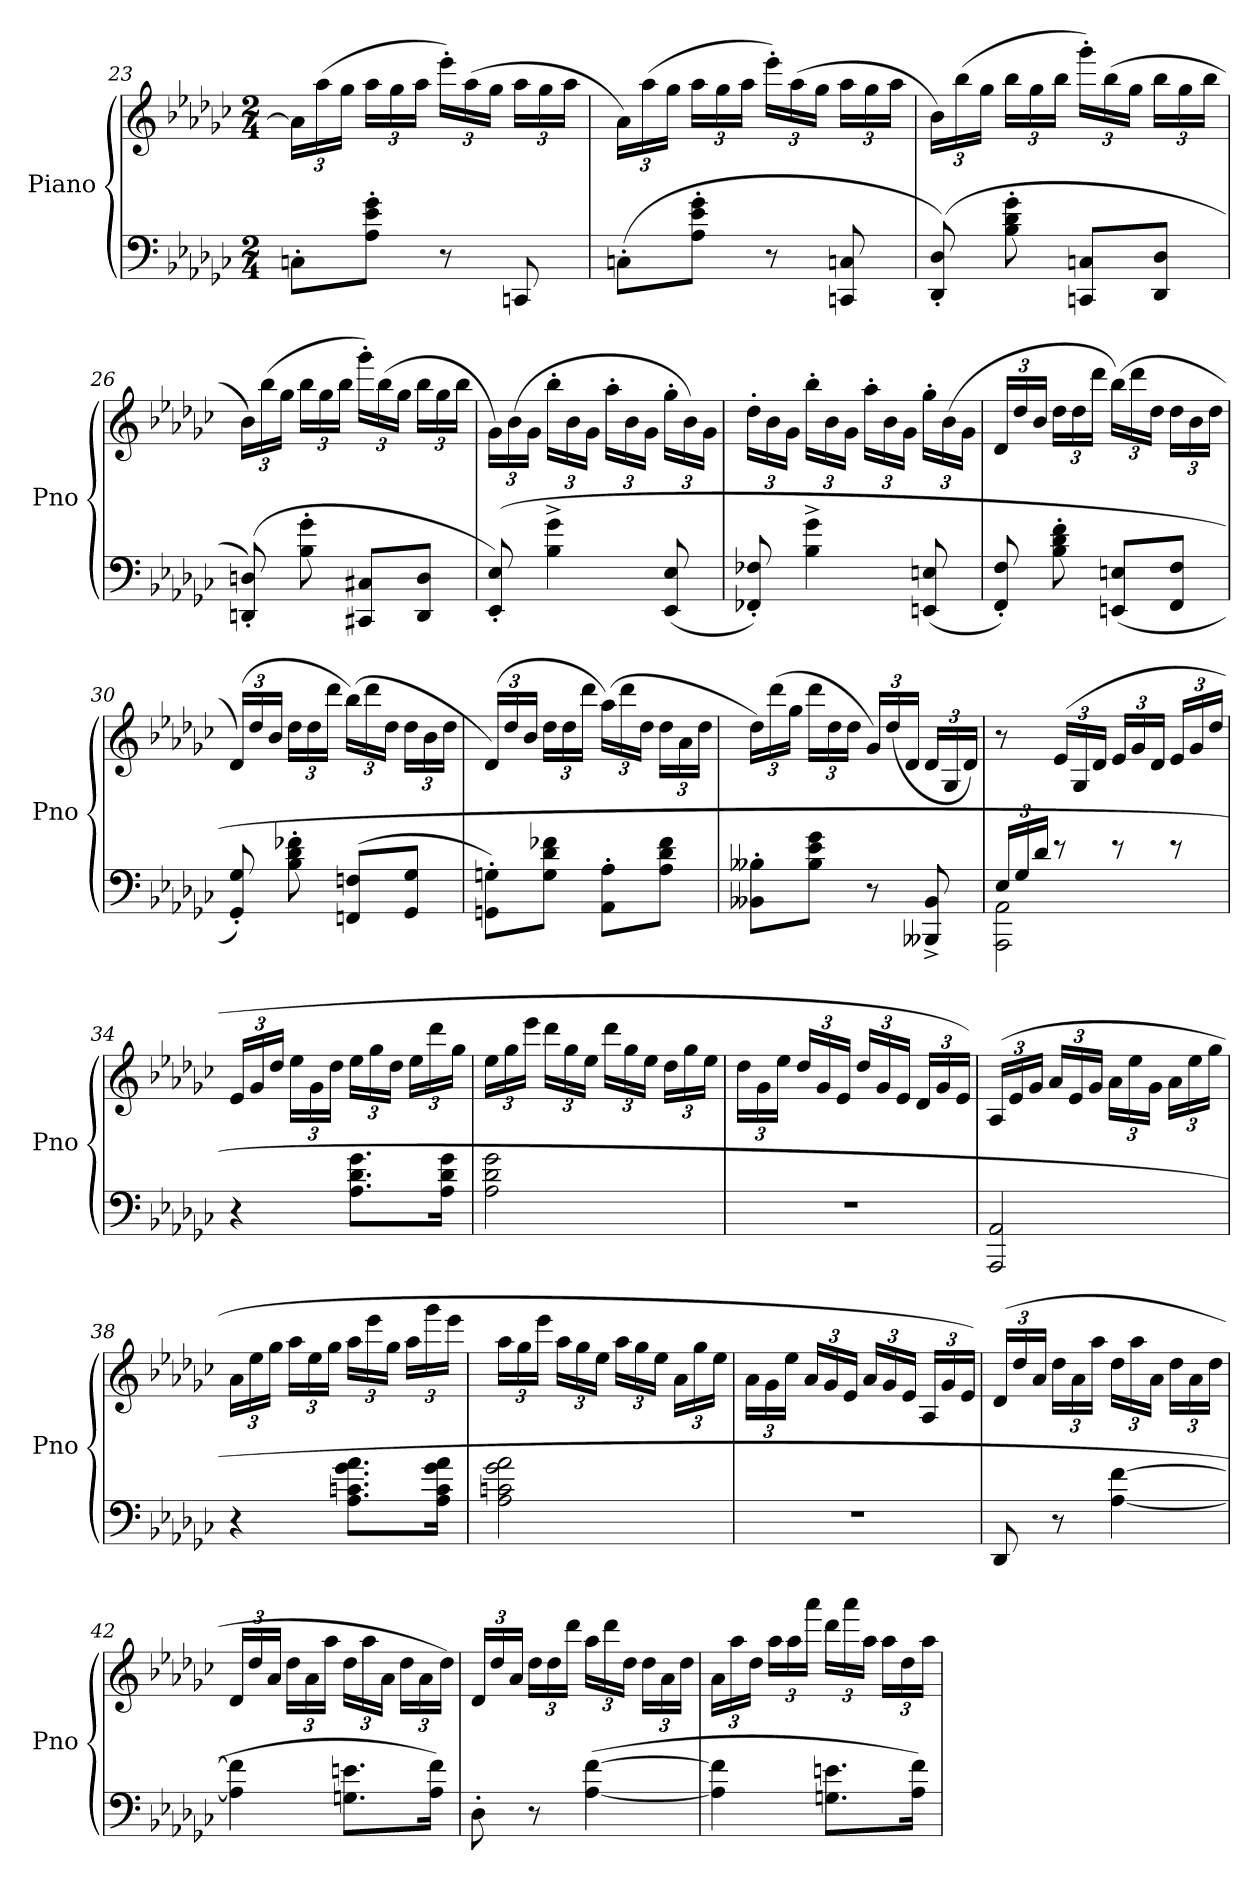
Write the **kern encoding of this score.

**kern	**kern
*part1	*part1
*staff2	*staff1
*I"Piano	*
*I'Pno	*
*clefF4	*clefG2
*k[b-e-a-d-g-c-]	*k[b-e-a-d-g-c-]
*M2/4	*M2/4
=23	=23
8Cn'\L	24a-\LL]
.	(24aa-\
.	24gg-\JJ
8A-'\ 8e-'\ 8g-'\J	24aa-\LL
.	24gg-\
.	24aa-\JJ
8r	24eee-'\LL)
.	(24aa-\
.	24gg-\JJ
8CCn/	24aa-\LL
.	24gg-\
.	24aa-\JJ
=24	=24
(8Cn'\L	24a-\LL)
.	(24aa-\
.	24gg-\JJ
8A-'\ 8e-'\ 8g-'\J	24aa-\LL
.	24gg-\
.	24aa-\JJ
8r	24eee-'\LL)
.	(24aa-\
.	24gg-\JJ
8CCn/ 8Cn/	24aa-\LL
.	24gg-\
.	24aa-\JJ
=25	=25
(8DD-'/ 8D-'/)	24b-\LL)
.	(24bb-\
.	24gg-\JJ
8B-'\ 8d-'\ 8g-'\	24bb-\LL
.	24gg-\
.	24bb-\JJ
8CCn/ 8Cn/L	24ggg-'\LL)
.	(24bb-\
.	24gg-\JJ
8DD-/ 8D-/J	24bb-\LL
.	24gg-\
.	24bb-\JJ
=26	=26
(8DDn'/ 8Dn'/)	24b-\LL)
.	(24bb-\
.	24gg-\JJ
8B-'\ 8g-'\	24bb-\LL
.	24gg-\
.	24bb-\JJ
8CC#X/ 8C#X/L	24ggg-'\LL)
.	(24bb-\
.	24gg-\JJ
8DD/ 8D/J	24bb-\LL
.	24gg-\
.	24bb-\JJ
=27	=27
(8EE-'/ 8E-'/)	24g-\LL)
.	(24b-\
.	24g-\JJ
4B-^\ 4g-^\	24bb-'\LL
.	24b-\
.	24g-\JJ
.	24aa-'\LL
.	24b-\
.	24g-\JJ
(8EE-/ 8E-/	24gg-'\LL
.	24b-\)
.	24g-\JJ
=28	=28
8FF-X'/ 8F-X'/)	24dd-'\LL
.	24b-\
.	24g-\JJ
4B-^\ 4g-^\	24bb-'\LL
.	24b-\
.	24g-\JJ
.	24aa-'\LL
.	24b-\
.	24g-\JJ
(8EEn/ 8En/	24gg-'\LL
.	(24b-\
.	24g-\JJ
=29	=29
8FF'/ 8F'/)	24d-/LL
.	24dd-/
.	24b-/JJ
8B-'\ 8d-'\ 8f'\	24dd-\LL
.	24dd-\
.	24ddd-\JJ
(8EEn/ 8En/L	(24bb-\LL)
.	24ddd-\
.	24dd-\JJ
8FF/ 8F/J	24dd-\LL
.	24b-\
.	24dd-\JJ
=30	=30
8GG-'/ 8G-'/)	(24d-/LL)
.	24dd-/
.	24b-/JJ
8B-'\ 8d-'\ 8f-X'\	24dd-\LL
.	24dd-\
.	24ddd-\JJ
(8FFn/ 8Fn/L	(24bb-\LL)
.	24ddd-\
.	24dd-\JJ
8GG-/ 8G-/J	24dd-\LL
.	24b-\
.	24dd-\JJ
=31	=31
8GGn'\ 8Gn'\L)	(24d-/LL)
.	24dd-/
.	24b-/JJ
8G\ 8d-\ 8f-X\J	24dd-\LL
.	24dd-\
.	24ddd-\JJ
8AA-'\ 8A-'\L	(24aa-\LL)
.	24ddd-\
.	24dd-\JJ
8A-\ 8d-\ 8f-\J	24dd-\LL
.	24a-\
.	24dd-\JJ
=32	=32
8BB--X'\ 8B--X'\L	24dd-\LL)
.	(24ddd-\
.	24gg-\JJ
8B--\ 8e-\ 8g-\J	24ddd-\LL
.	24dd-\
.	24dd-\JJ
8r	24g-/LL)
.	(24dd-/
.	24d-/JJ
8BBB--X^/ 8BB--^/	24d-/LL
.	24G-/
.	24d-/JJ)
=33	=33
*^	*
24E-/LL	2AAA-\ 2AA-\	8r
24G-/	.	.
24d-/JJ	.	.
8r	.	(24e-/LL
.	.	24G-/
.	.	24d-/JJ
8r	.	24e-/LL
.	.	24g-/
.	.	24d-/JJ
8r	.	24e-/LL
.	.	24g-/
.	.	24dd-/JJ
*v	*v	*
=34	=34
4r	24e-/LL
.	24g-/
.	24dd-/JJ
.	24ee-\LL
.	24g-\
.	24dd-\JJ
8.A-\ 8.d-\ 8.g-\L	24ee-\LL
.	24gg-\
.	24dd-\JJ
.	24ee-\LL
.	24ddd-\
16A-\ 16d-\ 16g-\Jk	.
.	24gg-\JJ
=35	=35
2A-\ 2d-\ 2g-\	24ee-\LL
.	24gg-\
.	24eee-\JJ
.	24ddd-\LL
.	24gg-\
.	24ee-\JJ
.	24ddd-\LL
.	24gg-\
.	24ee-\JJ
.	24dd-\LL
.	24gg-\
.	24ee-\JJ
=36	=36
2r	24dd-\LL
.	24g-\
.	24ee-\JJ
.	24dd-/LL
.	24g-/
.	24e-/JJ
.	24dd-/LL
.	24g-/
.	24e-/JJ
.	24d-/LL
.	24g-/
.	24e-/JJ)
=37	=37
2AAA-/ 2AA-/	(24A-/LL
.	24e-/
.	24g-/JJ
.	24a-/LL
.	24e-/
.	24g-/JJ
.	24a-\LL
.	24ee-\
.	24g-\JJ
.	24a-\LL
.	24ee-\
.	24gg-\JJ
=38	=38
4r	24a-\LL
.	24ee-\
.	24gg-\JJ
.	24aa-\LL
.	24ee-\
.	24gg-\JJ
8.A-\ 8.cn\ 8.g-\ 8.a-\L	24aa-\LL
.	24eee-\
.	24gg-\JJ
.	24aa-\LL
.	24ggg-\
16A-\ 16c\ 16g-\ 16a-\Jk	.
.	24eee-\JJ
=39	=39
2A-\ 2cn\ 2g-\ 2a-\	24aa-\LL
.	24gg-\
.	24eee-\JJ
.	24aa-\LL
.	24gg-\
.	24ee-\JJ
.	24aa-\LL
.	24gg-\
.	24ee-\JJ
.	24a-\LL
.	24gg-\
.	24ee-\JJ
=40	=40
2r	24a-\LL
.	24g-\
.	24ee-\JJ
.	24a-/LL
.	24g-/
.	24e-/JJ
.	24a-/LL
.	24g-/
.	24e-/JJ
.	24A-/LL
.	24g-/
.	24e-/JJ)
=41	=41
8DD-/	(24d-/LL
.	24dd-/
.	24a-/JJ
8r	24dd-\LL
.	24a-\
.	24aa-\JJ
[4A-\ [4f\	24dd-\LL
.	24aa-\
.	24a-\JJ
.	24dd-\LL
.	24a-\
.	24dd-\JJ
=42	=42
4A-]\ 4f]\	24d-/LL
.	24dd-/
.	24a-/JJ
.	24dd-\LL
.	24a-\
.	24aa-\JJ
8.Gn\ 8.en\L	24dd-\LL
.	24aa-\
.	24a-\JJ
.	24dd-\LL
.	24a-\
16A-\ 16f\Jk)	.
.	24dd-\JJ)
=43	=43
8D-'\	24d-/LL
.	24dd-/
.	24a-/JJ
8r	24dd-\LL
.	24dd-\
.	24ddd-\JJ
([4A-\ [4f\	24aa-\LL
.	24ddd-\
.	24dd-\JJ
.	24dd-\LL
.	24a-\
.	24dd-\JJ
=44	=44
4A-]\ 4f]\	24a-\LL
.	24aa-\
.	24dd-\JJ
.	24aa-\LL
.	24aa-\
.	24aaa-\JJ
8.Gn\ 8.en\L	24ddd-\LL
.	24aaa-\
.	24aa-\JJ
.	24aa-\LL
.	24dd-\
16A-\ 16f\Jk)	.
.	24aa-\JJ
=	=
*-	*-
